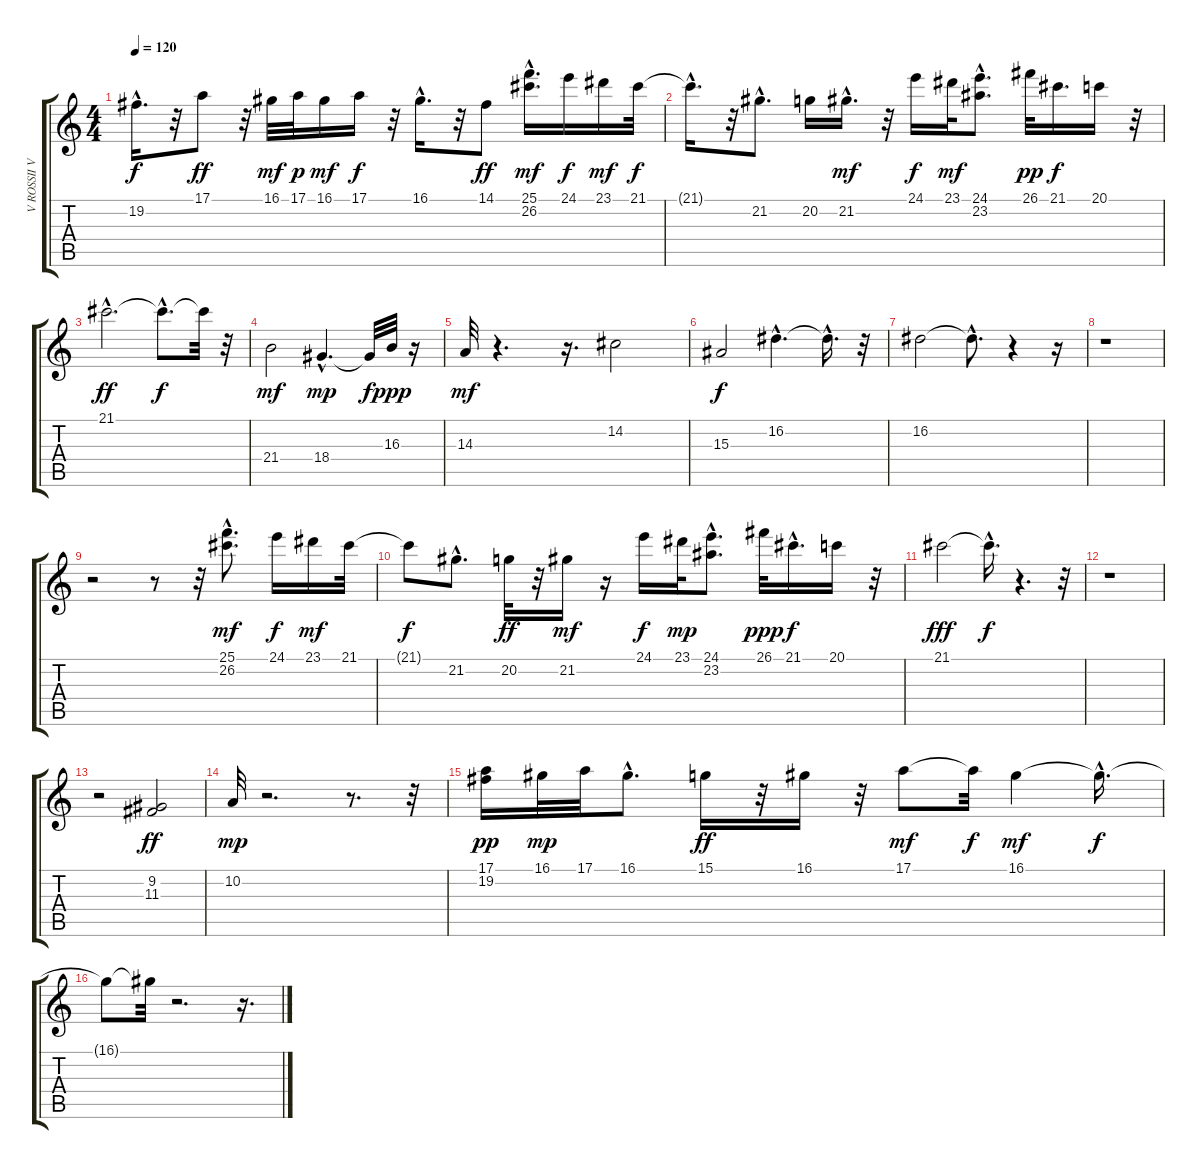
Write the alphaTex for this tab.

\track ("V ROSSII VECHERA     " "V ROSSII V") {instrument honkytonkpiano}
\staff {score tabs}
\tuning (E4 B3 G3 D3 A2 E2) {hide}
\ts (4 4)
\tempo 120
\clef g2
\ks c
19.2{hac t}.16{d dy f} r.32 17.1.8{dy ff} r.32 16.1.32{dy mf} 17.1.32{dy p} 16.1.16{dy mf} 17.1.16{dy f} r.32 16.1{hac}.16{d} r.32 14.1.8{dy ff} (25.1 26.2{hac}).16{d dy mf} 24.1.16{dy f} 23.1.16{dy mf} 21.1.32{dy f} |
21.1{hac t}.16{d} r.32 21.2{hac}.8{d} 20.2.16 21.2{hac}.16{d dy mf} r.32 24.1.16{dy f} 23.1.32{dy mf} (24.1 23.2{hac}).8{d} 26.1.32{dy pp} 21.1.16{d dy f} 20.1.16 r.32 |
21.1{hac}.2{d dy ff} 21.1{hac t}.8{d dy f} 21.1{t}.32 r.32 |
21.4.2{dy mf} 18.4{hac}.4{d dy mp} 18.4{t}.32{dy f} 16.3.32{dy ppp} r.16 |
14.3.32{dy mf} r.4{d} r.16{d} 14.2.2 |
15.3.2{dy f} 16.2{hac}.4{d} 16.2{hac t}.16{d} r.32 |
16.2.2 16.2{hac t}.8{d} r.4 r.16 |
r.1 |
r.2 r.8 r.32 (25.1 26.2{hac}).8{d dy mf} 24.1.16{dy f} 23.1.16{dy mf} 21.1.32 |
21.1{t}.8{dy f} 21.2{hac}.8{d} 20.2.32{dy ff} r.32 21.2.16{dy mf} r.16 24.1.16{dy f} 23.1.32{dy mp} (24.1 23.2{hac}).8{d} 26.1.32{dy ppp} 21.1{hac}.16{d dy f} 20.1.16 r.32 |
21.1.2{dy fff} 21.1{hac t}.16{d dy f} r.4{d} r.32 |
r.1 |
r.2 (9.2 11.3).2{dy ff} |
10.2.32{dy mp} r.2{d} r.8{d} r.32 |
(17.1 19.2).16{dy pp} 16.1.32{dy mp} 17.1.32 16.1{hac}.8{d} 15.1.16{dy ff} r.32 16.1.16 r.32 17.1.8{dy mf} 17.1{t}.32{dy f} 16.1.4{dy mf} 16.1{hac t}.16{d dy f} |
16.1{t}.8 16.1{t}.32 r.2{d} r.16{d}
